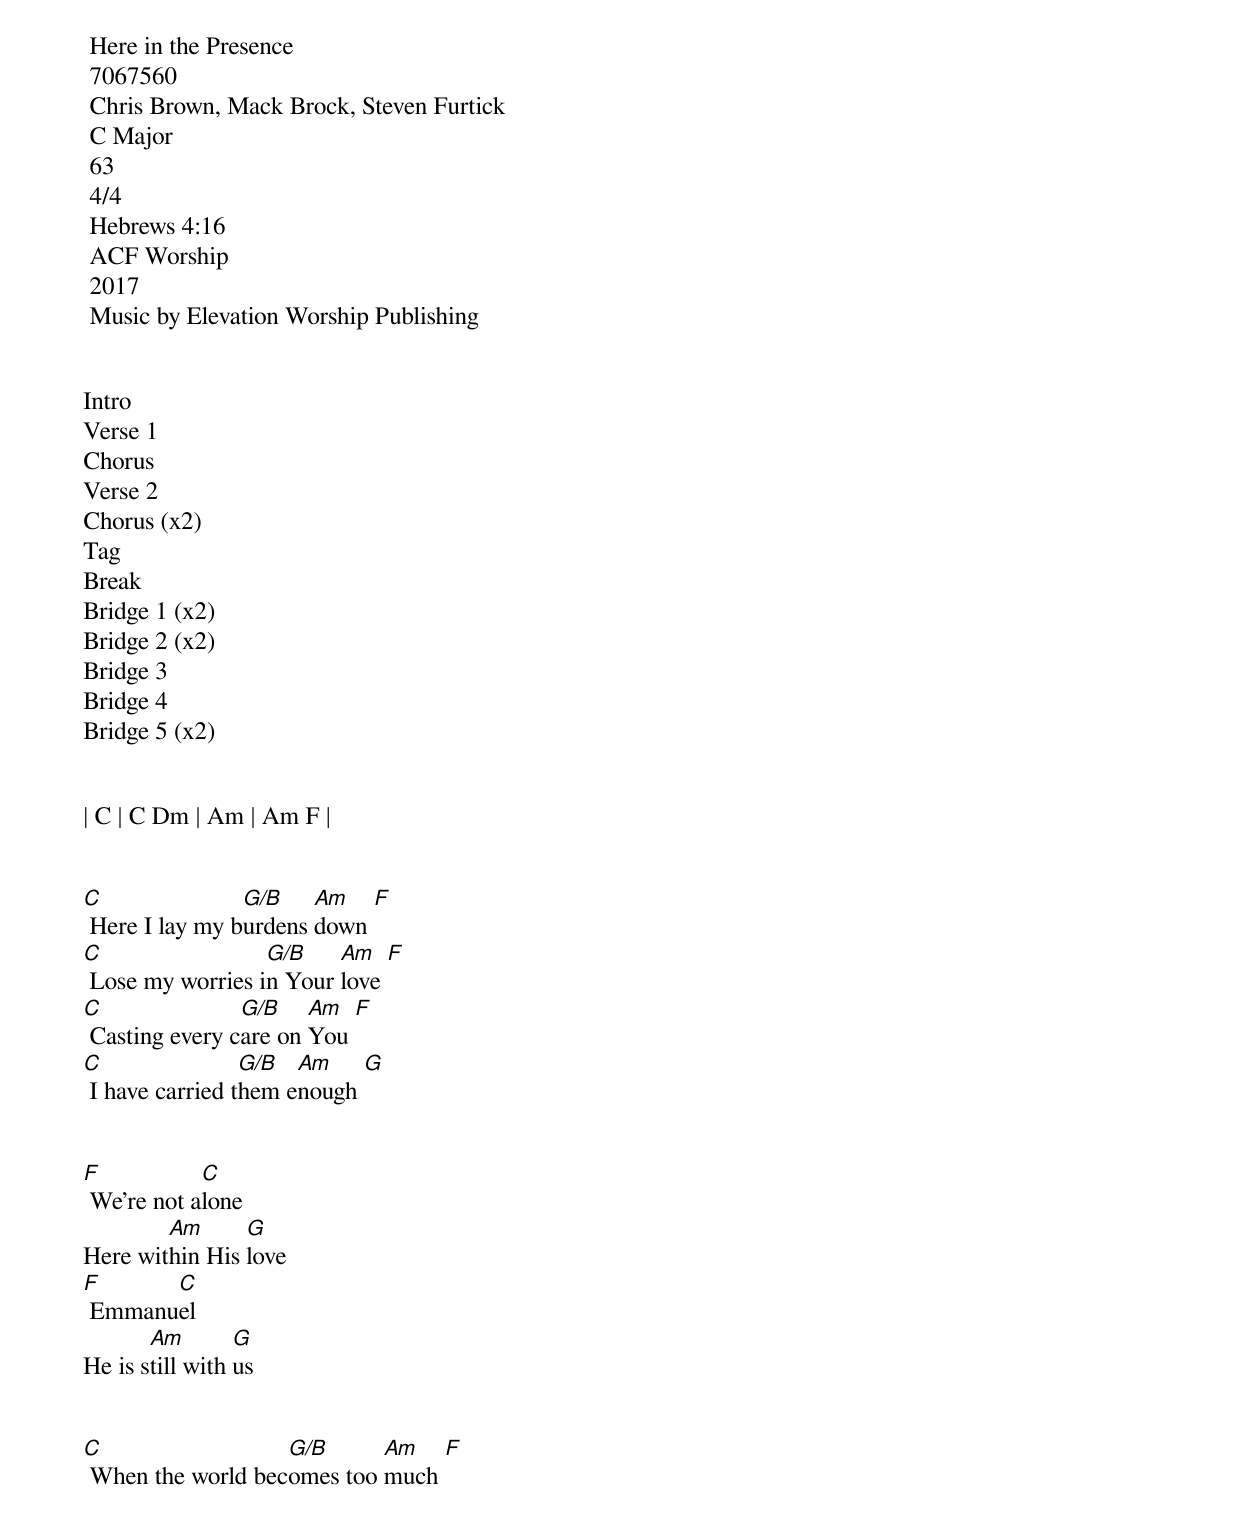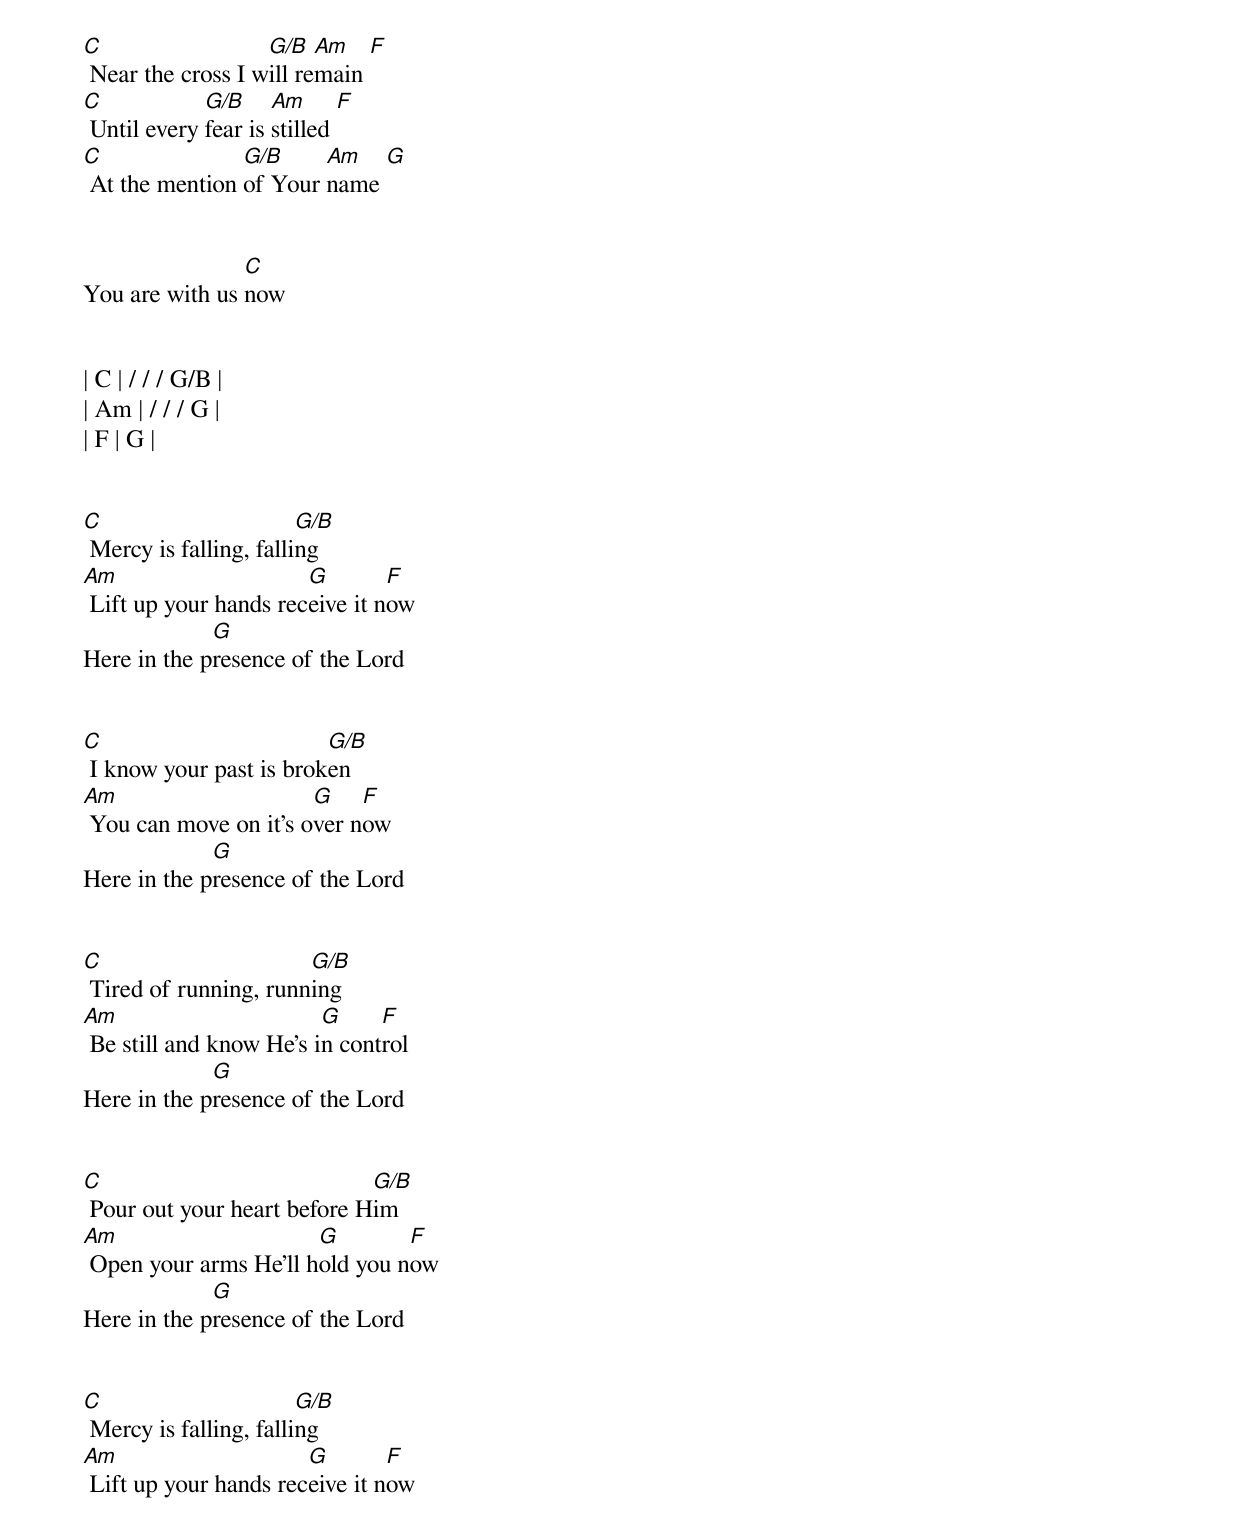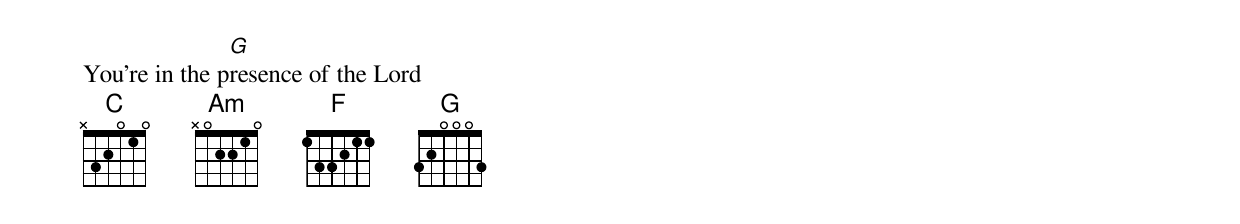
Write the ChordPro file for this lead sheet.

<song> Here in the Presence
<ccli> 7067560
<composer> Chris Brown, Mack Brock, Steven Furtick
<key> C Major
<bpm> 63
<signature> 4/4
<verse> Hebrews 4:16
<arranger> ACF Worship
<year> 2017
<publisher> Music by Elevation Worship Publishing

<order>
Intro
Verse 1
Chorus
Verse 2
Chorus (x2)
Tag
Break
Bridge 1 (x2)
Bridge 2 (x2)
Bridge 3
Bridge 4
Bridge 5 (x2)

<Intro>
| C | C Dm | Am | Am F |

<Verse 1>
[C] Here I lay my b[G/B]urdens [Am]down [F]
[C] Lose my worries i[G/B]n Your [Am]love [F]
[C] Casting every c[G/B]are on [Am]You [F]
[C] I have carried t[G/B]hem e[Am]nough [G]

<Chorus>
[F] We're not a[C]lone
Here wit[Am]hin His [G]love
[F] Emmanu[C]el
He is s[Am]till with [G]us

<Verse 2>
[C] When the world bec[G/B]omes too [Am]much [F]
[C] Near the cross I w[G/B]ill re[Am]main [F]
[C] Until every [G/B]fear is [Am]stilled [F]
[C] At the mention [G/B]of Your [Am]name [G]

<Tag>
You are with us [C]now

<Break>
| C | / / / G/B |
| Am | / / / G |
| F | G |

<Bridge 1>
[C] Mercy is falling, falli[G/B]ng
[Am] Lift up your hands rec[G]eive it n[F]ow
Here in the p[G]resence of the Lord

<Bridge 2>
[C] I know your past is brok[G/B]en
[Am] You can move on it's o[G]ver n[F]ow
Here in the p[G]resence of the Lord

<Bridge 3>
[C] Tired of running, runn[G/B]ing
[Am] Be still and know He's i[G]n cont[F]rol
Here in the p[G]resence of the Lord

<Bridge 4>
[C] Pour out your heart before H[G/B]im
[Am] Open your arms He'll h[G]old you n[F]ow
Here in the p[G]resence of the Lord

<Bridge 5>
[C] Mercy is falling, falli[G/B]ng
[Am] Lift up your hands rec[G]eive it n[F]ow
You're in the p[G]resence of the Lord
